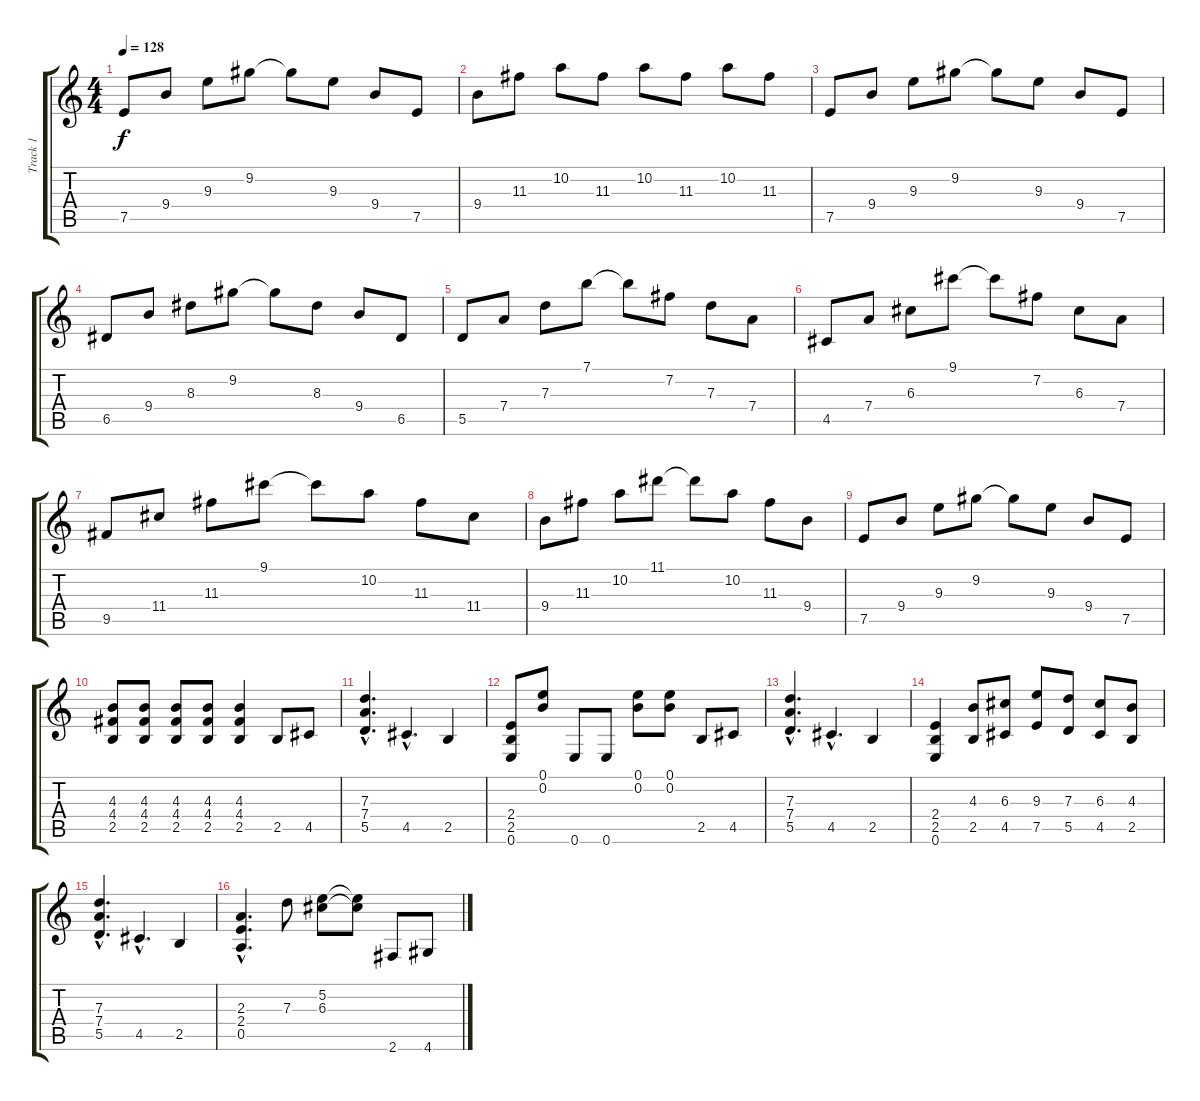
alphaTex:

\track ("Track 1" "Track 1") {instrument distortionguitar}
\staff {score tabs}
\tuning (E4 B3 G3 D3 A2 E2) {hide}
\ts (4 4)
\tempo 128
\clef g2
\ks c
7.5.8{dy f} 9.4.8 9.3.8 9.2.8 9.2{t}.8 9.3.8 9.4.8 7.5.8 |
9.4.8 11.3.8 10.2.8 11.3.8 10.2.8 11.3.8 10.2.8 11.3.8 |
7.5.8 9.4.8 9.3.8 9.2.8 9.2{t}.8 9.3.8 9.4.8 7.5.8 |
6.5.8 9.4.8 8.3.8 9.2.8 9.2{t}.8 8.3.8 9.4.8 6.5.8 |
5.5.8 7.4.8 7.3.8 7.1.8 7.1{t}.8 7.2.8 7.3.8 7.4.8 |
4.5.8 7.4.8 6.3.8 9.1.8 9.1{t}.8 7.2.8 6.3.8 7.4.8 |
9.5.8 11.4.8 11.3.8 9.1.8 9.1{t}.8 10.2.8 11.3.8 11.4.8 |
9.4.8 11.3.8 10.2.8 11.1.8 11.1{t}.8 10.2.8 11.3.8 9.4.8 |
7.5.8 9.4.8 9.3.8 9.2.8 9.2{t}.8 9.3.8 9.4.8 7.5.8 |
(4.3 4.4 2.5).8 (4.3 4.4 2.5).8 (4.3 4.4 2.5).8 (4.3 4.4 2.5).8 (4.3 4.4 2.5).4 2.5.8 4.5.8 |
(7.3{hac} 7.4{hac} 5.5{hac}).4{d} 4.5{hac}.4{d} 2.5.4 |
(2.4 2.5 0.6).8 (0.1 0.2).8 0.6.8 0.6.8 (0.1 0.2).8 (0.1 0.2).8 2.5.8 4.5.8 |
(7.3{hac} 7.4{hac} 5.5{hac}).4{d} 4.5{hac}.4{d} 2.5.4 |
(2.4 2.5 0.6).4 (4.3 2.5).8 (6.3 4.5).8 (9.3 7.5).8 (7.3 5.5).8 (6.3 4.5).8 (4.3 2.5).8 |
(7.3{hac} 7.4{hac} 5.5{hac}).4{d} 4.5{hac}.4{d} 2.5.4 |
(2.3{hac} 2.4{hac} 0.5{hac}).4{d} 7.3.8 (5.2 6.3).8 (5.2{t} 6.3{t}).8 2.6.8 4.6.8
